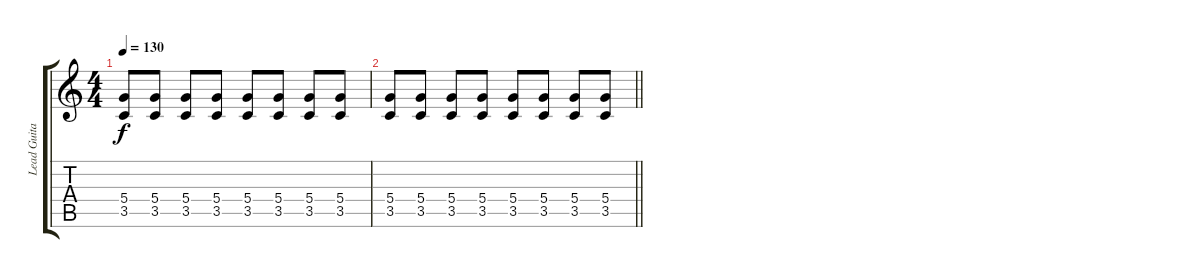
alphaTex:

\track ("Lead Guitar" "Lead Guita") {instrument overdrivenguitar}
\staff {score tabs}
\tuning (E4 B3 G3 D3 A2 E2) {hide}
\ts (4 4)
\tempo 130
\clef g2
\ks c
(5.4 3.5).8{dy f} (5.4 3.5).8 (5.4 3.5).8 (5.4 3.5).8 (5.4 3.5).8 (5.4 3.5).8 (5.4 3.5).8 (5.4 3.5).8 |
\barLineRight lightlight
(5.4 3.5).8 (5.4 3.5).8 (5.4 3.5).8 (5.4 3.5).8 (5.4 3.5).8 (5.4 3.5).8 (5.4 3.5).8 (5.4 3.5).8
